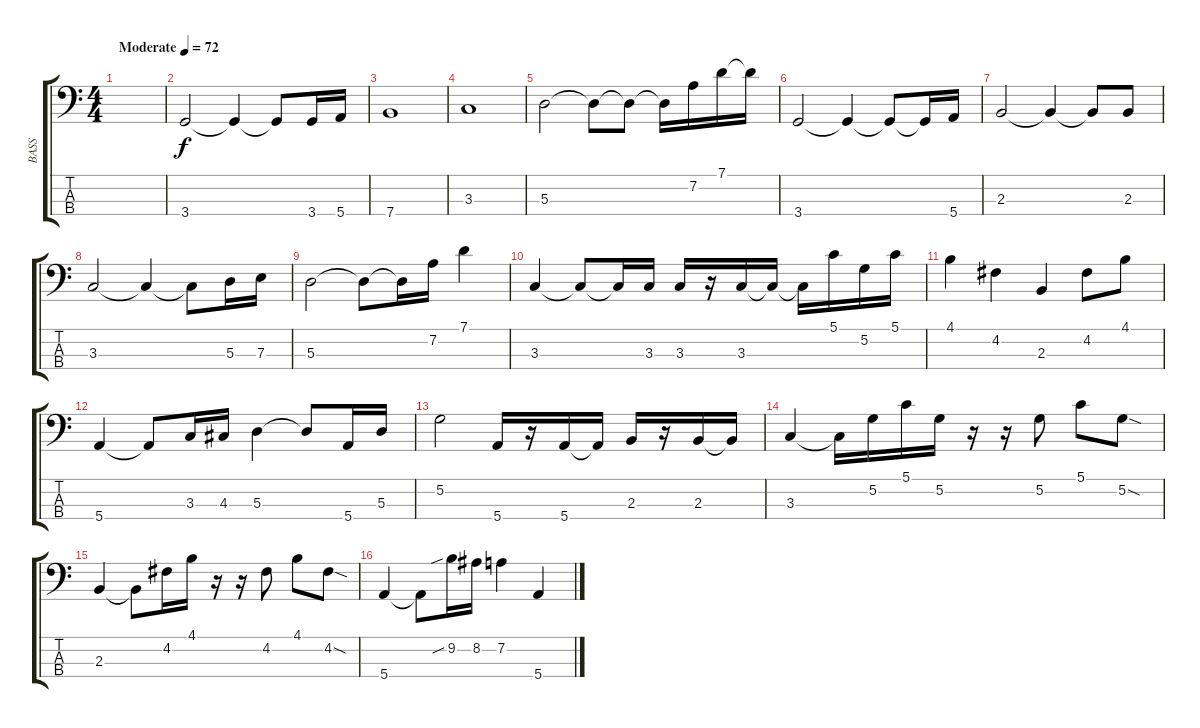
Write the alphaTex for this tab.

\track ("BASS" "BASS") {instrument electricbassfinger}
\staff {score tabs}
\tuning (G2 D2 A1 E1) {hide}
\ts (4 4)
\tempo (72 "Moderate")
\clef f4
\ks c
|
3.4.2 3.4{t}.4 3.4{t}.8 3.4.16 5.4.16 |
7.4.1 |
3.3.1 |
5.3.2 5.3{t}.8 5.3{t}.8 5.3{t}.16 7.2.16 7.1.16 7.1{t}.16 |
3.4.2 3.4{t}.4 3.4{t}.8 3.4{t}.16 5.4.16 |
2.3.2 2.3{t}.4 2.3{t}.8 2.3.8 |
3.3.2 3.3{t}.4 3.3{t}.8 5.3.16 7.3.16 |
5.3.2 5.3{t}.8 5.3{t}.16 7.2.16 7.1.4 |
3.3.4 3.3{t}.8 3.3{t}.16 3.3.16 3.3.16 r.16 3.3.16 3.3{t}.16 3.3{t}.16 5.1.16 5.2.16 5.1.16 |
4.1.4 4.2.4 2.3.4 4.2.8 4.1.8 |
5.4.4 5.4{t}.8 3.3.16 4.3.16 5.3.4 5.3{t}.8 5.4.16 5.3.16 |
5.2.2 5.4.16 r.16 5.4.16 5.4{t}.16 2.3.16 r.16 2.3.16 2.3{t}.16 |
3.3.4 3.3{t}.16 5.2.16 5.1.16 5.2.16 r.16 r.16 5.2.8 5.1.8 5.2{sod}.8 |
2.3.4 2.3{t}.8 4.2.16 4.1.16 r.16 r.16 4.2.8 4.1.8 4.2{sod}.8 |
5.4.4 5.4{t}.8 9.2{sib}.16 8.2.16 7.2.4 5.4.4
